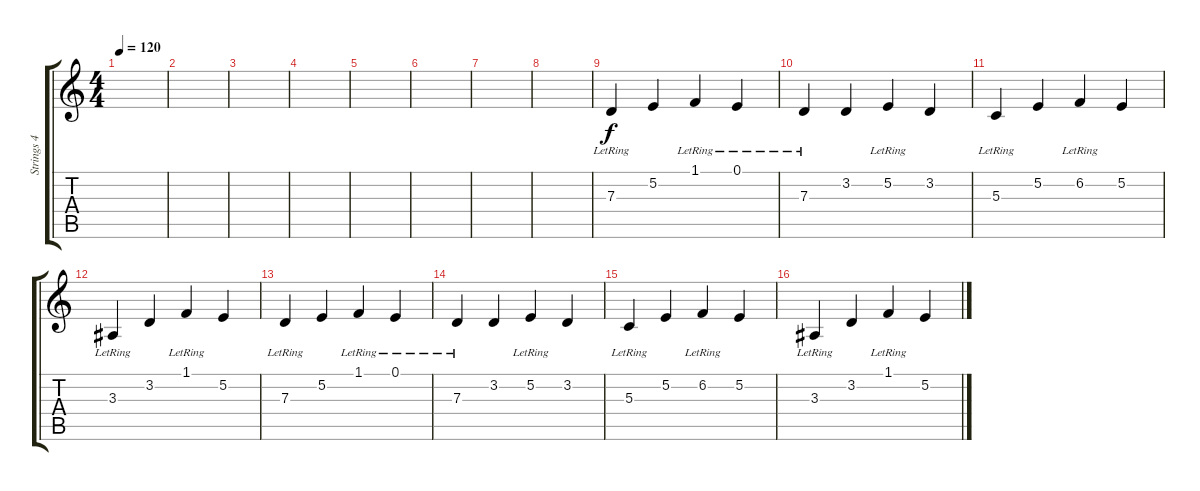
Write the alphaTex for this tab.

\track ("Strings 4" "Strings 4") {instrument stringensemble1}
\staff {score tabs}
\tuning (E4 B3 G3 D3 A2 E2) {hide}
\ts (4 4)
\tempo 120
\clef g2
\ks c
|
|
|
|
|
|
|
|
7.3{lr}.4 5.2.4 1.1{lr}.4 0.1{lr}.4 |
7.3{lr}.4 3.2.4 5.2{lr}.4 3.2.4 |
5.3{lr}.4 5.2.4 6.2{lr}.4 5.2.4 |
3.3{lr}.4 3.2.4 1.1{lr}.4 5.2.4 |
7.3{lr}.4 5.2.4 1.1{lr}.4 0.1{lr}.4 |
7.3{lr}.4 3.2.4 5.2{lr}.4 3.2.4 |
5.3{lr}.4 5.2.4 6.2{lr}.4 5.2.4 |
3.3{lr}.4 3.2.4 1.1{lr}.4 5.2.4
